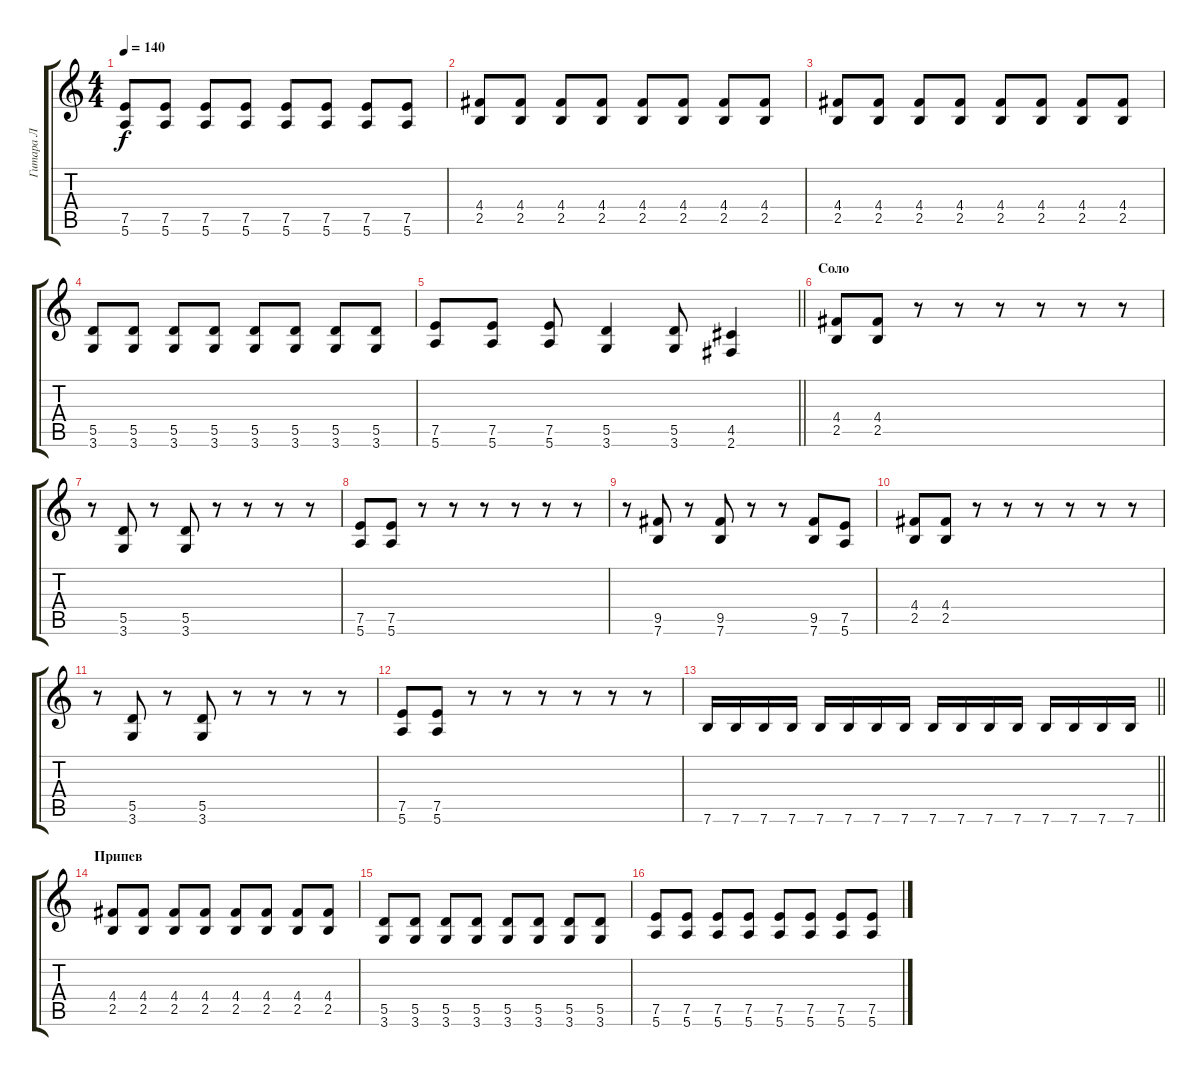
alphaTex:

\track ("Гитара Л" "Гитара Л") {instrument overdrivenguitar}
\staff {score tabs}
\tuning (E4 B3 G3 D3 A2 E2) {hide}
\ts (4 4)
\tempo 140
\clef g2
\ks c
(7.5 5.6).8{dy f} (7.5 5.6).8 (7.5 5.6).8 (7.5 5.6).8 (7.5 5.6).8 (7.5 5.6).8 (7.5 5.6).8 (7.5 5.6).8 |
(4.4 2.5).8 (4.4 2.5).8 (4.4 2.5).8 (4.4 2.5).8 (4.4 2.5).8 (4.4 2.5).8 (4.4 2.5).8 (4.4 2.5).8 |
(4.4 2.5).8 (4.4 2.5).8 (4.4 2.5).8 (4.4 2.5).8 (4.4 2.5).8 (4.4 2.5).8 (4.4 2.5).8 (4.4 2.5).8 |
(5.5 3.6).8 (5.5 3.6).8 (5.5 3.6).8 (5.5 3.6).8 (5.5 3.6).8 (5.5 3.6).8 (5.5 3.6).8 (5.5 3.6).8 |
\barLineRight lightlight
(7.5 5.6).8 (7.5 5.6).8 (7.5 5.6).8 (5.5 3.6).4 (5.5 3.6).8 (4.5 2.6).4 |
\section ("" "Соло")
(4.4 2.5).8 (4.4 2.5).8 r.8 r.8 r.8 r.8 r.8 r.8 |
r.8 (5.5 3.6).8 r.8 (5.5 3.6).8 r.8 r.8 r.8 r.8 |
(7.5 5.6).8 (7.5 5.6).8 r.8 r.8 r.8 r.8 r.8 r.8 |
r.8 (9.5 7.6).8 r.8 (9.5 7.6).8 r.8 r.8 (9.5 7.6).8 (7.5 5.6).8 |
(4.4 2.5).8 (4.4 2.5).8 r.8 r.8 r.8 r.8 r.8 r.8 |
r.8 (5.5 3.6).8 r.8 (5.5 3.6).8 r.8 r.8 r.8 r.8 |
(7.5 5.6).8 (7.5 5.6).8 r.8 r.8 r.8 r.8 r.8 r.8 |
\barLineRight lightlight
7.6.16 7.6.16 7.6.16 7.6.16 7.6.16 7.6.16 7.6.16 7.6.16 7.6.16 7.6.16 7.6.16 7.6.16 7.6.16 7.6.16 7.6.16 7.6.16 |
\section ("" "Припев")
(4.4 2.5).8 (4.4 2.5).8 (4.4 2.5).8 (4.4 2.5).8 (4.4 2.5).8 (4.4 2.5).8 (4.4 2.5).8 (4.4 2.5).8 |
(5.5 3.6).8 (5.5 3.6).8 (5.5 3.6).8 (5.5 3.6).8 (5.5 3.6).8 (5.5 3.6).8 (5.5 3.6).8 (5.5 3.6).8 |
(7.5 5.6).8 (7.5 5.6).8 (7.5 5.6).8 (7.5 5.6).8 (7.5 5.6).8 (7.5 5.6).8 (7.5 5.6).8 (7.5 5.6).8
